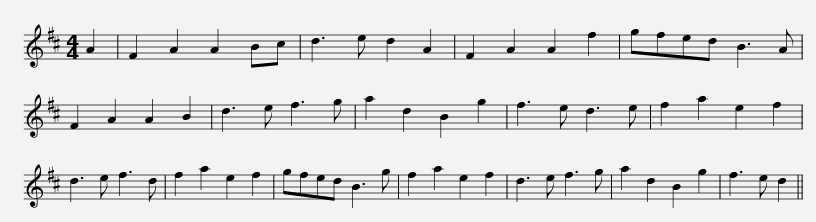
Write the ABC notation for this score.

X:1
L:1/8
M:4/4
I:linebreak $
K:D
V:1 treble
V:1
 A2 | F2 A2 A2 Bc | d3 e d2 A2 | F2 A2 A2 f2 | gfed B3 A | %5
 F2 A2 A2 B2 | d3 e f3 g | a2 d2 B2 g2 | f3 e d3 e |$ f2 a2 e2 f2 | %10
 d3 e f3 d | f2 a2 e2 f2 | gfed B3 g | f2 a2 e2 f2 | d3 e f3 g | %15
 a2 d2 B2 g2 | f3 e d2 || %17
